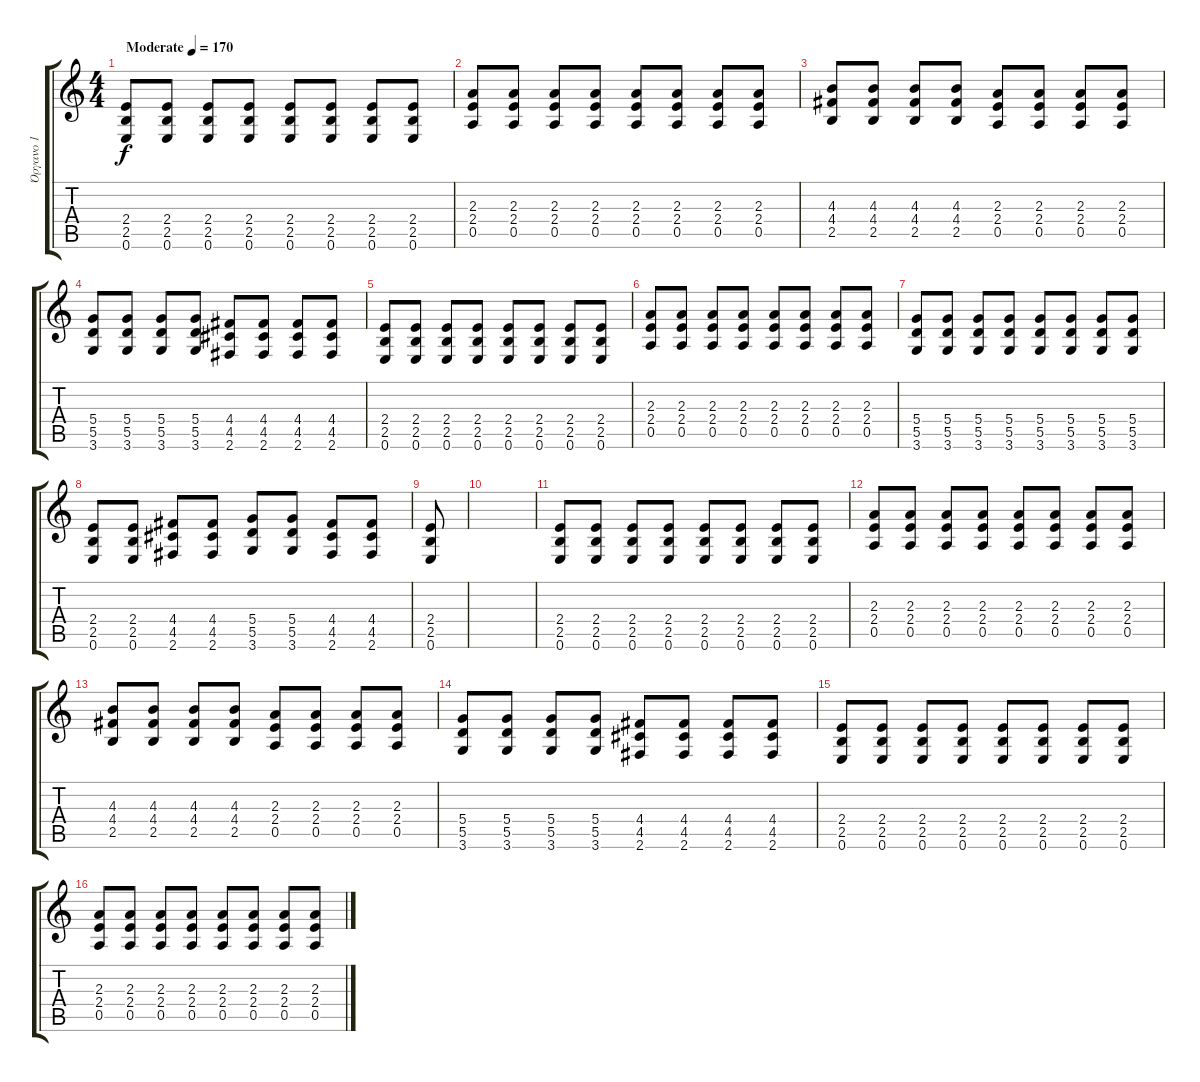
\track ("Όργανο 1" "Όργανο 1") {instrument overdrivenguitar}
\staff {score tabs}
\tuning (E4 B3 G3 D3 A2 E2) {hide}
\ts (4 4)
\tempo (170 "Moderate")
\clef g2
\ks c
(2.4 2.5 0.6).8{dy f instrument overdrivenguitar} (2.4 2.5 0.6).8 (2.4 2.5 0.6).8 (2.4 2.5 0.6).8 (2.4 2.5 0.6).8 (2.4 2.5 0.6).8 (2.4 2.5 0.6).8 (2.4 2.5 0.6).8 |
(2.3 2.4 0.5).8 (2.3 2.4 0.5).8 (2.3 2.4 0.5).8 (2.3 2.4 0.5).8 (2.3 2.4 0.5).8 (2.3 2.4 0.5).8 (2.3 2.4 0.5).8 (2.3 2.4 0.5).8 |
(4.3 4.4 2.5).8 (4.3 4.4 2.5).8 (4.3 4.4 2.5).8 (4.3 4.4 2.5).8 (2.3 2.4 0.5).8 (2.3 2.4 0.5).8 (2.3 2.4 0.5).8 (2.3 2.4 0.5).8 |
(5.4 5.5 3.6).8 (5.4 5.5 3.6).8 (5.4 5.5 3.6).8 (5.4 5.5 3.6).8 (4.4 4.5 2.6).8 (4.4 4.5 2.6).8 (4.4 4.5 2.6).8 (4.4 4.5 2.6).8 |
(2.4 2.5 0.6).8 (2.4 2.5 0.6).8 (2.4 2.5 0.6).8 (2.4 2.5 0.6).8 (2.4 2.5 0.6).8 (2.4 2.5 0.6).8 (2.4 2.5 0.6).8 (2.4 2.5 0.6).8 |
(2.3 2.4 0.5).8 (2.3 2.4 0.5).8 (2.3 2.4 0.5).8 (2.3 2.4 0.5).8 (2.3 2.4 0.5).8 (2.3 2.4 0.5).8 (2.3 2.4 0.5).8 (2.3 2.4 0.5).8 |
(5.4 5.5 3.6).8 (5.4 5.5 3.6).8 (5.4 5.5 3.6).8 (5.4 5.5 3.6).8 (5.4 5.5 3.6).8 (5.4 5.5 3.6).8 (5.4 5.5 3.6).8 (5.4 5.5 3.6).8 |
(2.4 2.5 0.6).8 (2.4 2.5 0.6).8 (4.4 4.5 2.6).8 (4.4 4.5 2.6).8 (5.4 5.5 3.6).8 (5.4 5.5 3.6).8 (4.4 4.5 2.6).8 (4.4 4.5 2.6).8 |
(2.4 2.5 0.6).8 |
|
(2.4 2.5 0.6).8 (2.4 2.5 0.6).8 (2.4 2.5 0.6).8 (2.4 2.5 0.6).8 (2.4 2.5 0.6).8 (2.4 2.5 0.6).8 (2.4 2.5 0.6).8 (2.4 2.5 0.6).8 |
(2.3 2.4 0.5).8 (2.3 2.4 0.5).8 (2.3 2.4 0.5).8 (2.3 2.4 0.5).8 (2.3 2.4 0.5).8 (2.3 2.4 0.5).8 (2.3 2.4 0.5).8 (2.3 2.4 0.5).8 |
(4.3 4.4 2.5).8 (4.3 4.4 2.5).8 (4.3 4.4 2.5).8 (4.3 4.4 2.5).8 (2.3 2.4 0.5).8 (2.3 2.4 0.5).8 (2.3 2.4 0.5).8 (2.3 2.4 0.5).8 |
(5.4 5.5 3.6).8 (5.4 5.5 3.6).8 (5.4 5.5 3.6).8 (5.4 5.5 3.6).8 (4.4 4.5 2.6).8 (4.4 4.5 2.6).8 (4.4 4.5 2.6).8 (4.4 4.5 2.6).8 |
(2.4 2.5 0.6).8 (2.4 2.5 0.6).8 (2.4 2.5 0.6).8 (2.4 2.5 0.6).8 (2.4 2.5 0.6).8 (2.4 2.5 0.6).8 (2.4 2.5 0.6).8 (2.4 2.5 0.6).8 |
(2.3 2.4 0.5).8 (2.3 2.4 0.5).8 (2.3 2.4 0.5).8 (2.3 2.4 0.5).8 (2.3 2.4 0.5).8 (2.3 2.4 0.5).8 (2.3 2.4 0.5).8 (2.3 2.4 0.5).8
